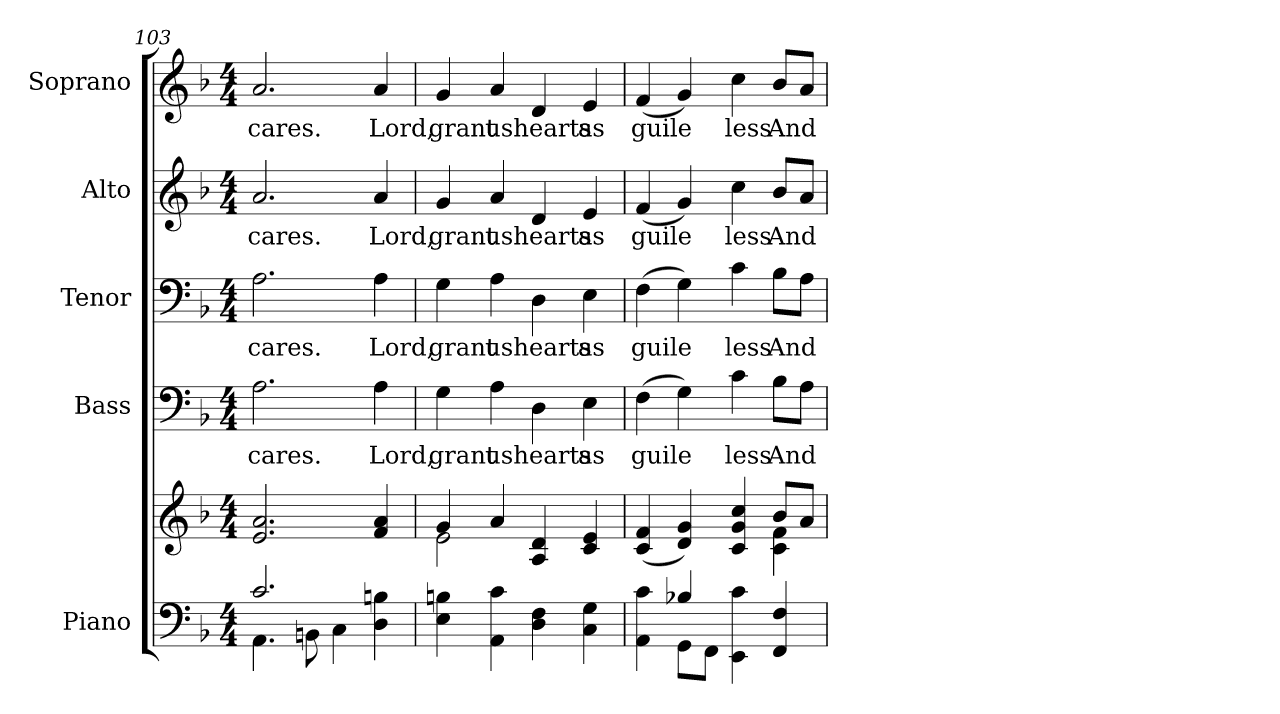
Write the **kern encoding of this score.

**kern	**kern	**kern	**text	**kern	**text	**kern	**text	**kern	**text
*part5	*part5	*part4	*part4	*part3	*part3	*part2	*part2	*part1	*part1
*staff6	*staff5	*staff4	*staff4	*staff3	*staff3	*staff2	*staff2	*staff1	*staff1
*I"Piano	*	*I"Bass	*	*I"Tenor	*	*I"Alto	*	*I"Soprano	*
*I'Pno.	*	*I'B.	*	*I'T.	*	*I'A.	*	*I'S.	*
*clefF4	*clefG2	*clefF4	*	*clefF4	*	*clefG2	*	*clefG2	*
*k[b-]	*k[b-]	*k[b-]	*	*k[b-]	*	*k[b-]	*	*k[b-]	*
*F:	*F:	*F:	*	*F:	*	*F:	*	*F:	*
*M4/4	*M4/4	*M4/4	*	*M4/4	*	*M4/4	*	*M4/4	*
=103	=103	=103	=103	=103	=103	=103	=103	=103	=103
*^	*	*	*	*	*	*	*	*	*
!	!	!	!	!LO:LY:b:color=#000000	!	!	!	!	!	!
!	!	!	!	!	!	!LO:LY:b:color=#000000	!	!	!	!
!	!	!	!	!	!	!	!	!LO:LY:b:color=#000000	!	!
!	!	!	!	!	!	!	!	!	!	!LO:LY:b:color=#000000
2.ci/	4.AAi\	2.ei/ 2.ai	2.Ai\	cares.	2.Ai\	cares.	2.ai/	cares.	2.ai/	cares.
.	8BBni\	.	.	.	.	.	.	.	.	.
.	4Ci\	.	.	.	.	.	.	.	.	.
!	!	!	!	!LO:LY:b:color=#000000	!	!	!	!	!	!
!	!	!	!	!	!	!LO:LY:b:color=#000000	!	!	!	!
!	!	!	!	!	!	!	!	!LO:LY:b:color=#000000	!	!
!	!	!	!	!	!	!	!	!	!	!LO:LY:b:color=#000000
4Di\ 4Bni	4ryy	4fi/ 4ai	4Ai\	Lord,	4Ai\	Lord,	4ai/	Lord,	4ai/	Lord,
*v	*v	*	*	*	*	*	*	*	*	*
!!LO:PB:g=z
=104	=104	=104	=104	=104	=104	=104	=104	=104	=104
*	*^	*	*	*	*	*	*	*	*
*^	*	*	*	*	*	*	*	*	*	*
!	!	!	!	!	!LO:LY:b:color=#000000	!	!	!	!	!	!
*v	*v	*	*	*	*	*	*	*	*	*	*
*^	*	*	*	*	*	*	*	*	*	*
!	!	!	!	!	!	!	!LO:LY:b:color=#000000	!	!	!	!
*v	*v	*	*	*	*	*	*	*	*	*	*
*^	*	*	*	*	*	*	*	*	*	*
!	!	!	!	!	!	!	!	!	!LO:LY:b:color=#000000	!	!
*v	*v	*	*	*	*	*	*	*	*	*	*
*^	*	*	*	*	*	*	*	*	*	*
!	!	!	!	!	!	!	!	!	!	!	!LO:LY:b:color=#000000
*v	*v	*	*	*	*	*	*	*	*	*	*
4Ei\ 4Bni	4gi/	2ei\	4Gi\	grant	4Gi\	grant	4gi/	grant	4gi/	grant
!	!	!	!	!LO:LY:b:color=#000000	!	!	!	!	!	!
!	!	!	!	!	!	!LO:LY:b:color=#000000	!	!	!	!
!	!	!	!	!	!	!	!	!LO:LY:b:color=#000000	!	!
!	!	!	!	!	!	!	!	!	!	!LO:LY:b:color=#000000
4AAi\ 4ci	4ai/	.	4Ai\	us	4Ai\	us	4ai/	us	4ai/	us
!	!	!	!	!LO:LY:b:color=#000000	!	!	!	!	!	!
!	!	!	!	!	!	!LO:LY:b:color=#000000	!	!	!	!
!	!	!	!	!	!	!	!	!LO:LY:b:color=#000000	!	!
!	!	!	!	!	!	!	!	!	!	!LO:LY:b:color=#000000
4Di\ 4Fi	4Ai/ 4di	2ryy	4Di\	hearts	4Di\	hearts	4di/	hearts	4di/	hearts
!	!	!	!	!LO:LY:b:color=#000000	!	!	!	!	!	!
!	!	!	!	!	!	!LO:LY:b:color=#000000	!	!	!	!
!	!	!	!	!	!	!	!	!LO:LY:b:color=#000000	!	!
!	!	!	!	!	!	!	!	!	!	!LO:LY:b:color=#000000
4Ci\ 4Gi	4ci/ 4ei	.	4Ei\	as	4Ei\	as	4ei/	as	4ei/	as
=105	=105	=105	=105	=105	=105	=105	=105	=105	=105	=105
*^	*	*	*	*	*	*	*	*	*	*
!	!	!	!	!	!LO:LY:b:color=#000000	!	!	!	!	!	!
!	!	!	!	!	!	!	!LO:LY:b:color=#000000	!	!	!	!
!	!	!	!	!	!	!	!	!	!LO:LY:b:color=#000000	!	!
!	!	!	!	!	!	!	!	!	!	!	!LO:LY:b:color=#000000
4AAi\ 4ci	4ryy	(4ci/ 4fi	2ryy	(4Fi\	guile	(4Fi\	guile	(4fi/	guile	(4fi/	guile
4B-Xi/	8GGi\L	4di/ 4gi)	.	4Gi\)	.	4Gi\)	.	4gi/)	.	4gi/)	.
.	8FFi\J	.	.	.	.	.	.	.	.	.	.
!	!	!	!	!	!LO:LY:b:color=#000000	!	!	!	!	!	!
!	!	!	!	!	!	!	!LO:LY:b:color=#000000	!	!	!	!
!	!	!	!	!	!	!	!	!	!LO:LY:b:color=#000000	!	!
!	!	!	!	!	!	!	!	!	!	!	!LO:LY:b:color=#000000
4EEi\ 4ci	2ryy	4ci/ 4gi 4cci	4ryy	4ci\	less	4ci\	less	4cci\	less	4cci\	less
!	!	!	!	!	!LO:LY:b:color=#000000	!	!	!	!	!	!
!	!	!	!	!	!	!	!LO:LY:b:color=#000000	!	!	!	!
!	!	!	!	!	!	!	!	!	!LO:LY:b:color=#000000	!	!
!	!	!	!	!	!	!	!	!	!	!	!LO:LY:b:color=#000000
4FFi/ 4Fi	.	8b-i/L	4ci\ 4fi	8B-i\L	And	8B-i\L	And	8b-i/L	And	8b-i/L	And
.	.	8ai/J	.	8Ai\J	.	8Ai\J	.	8ai/J	.	8ai/J	.
*v	*v	*	*	*	*	*	*	*	*	*	*
*	*v	*v	*	*	*	*	*	*	*	*
=	=	=	=	=	=	=	=	=	=
*-	*-	*-	*-	*-	*-	*-	*-	*-	*-
